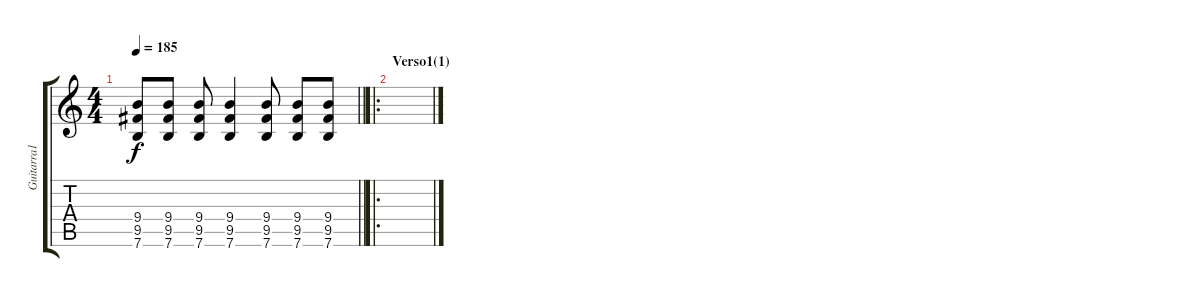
\track ("Guitarra1" "Guitarra1") {instrument acousticguitarsteel}
\staff {score tabs}
\tuning (E4 B3 G3 D3 A2 E2) {hide}
\ts (4 4)
\tempo 185
\clef g2
\barLineRight lightlight
\ks c
(9.4{t} 9.5{t} 7.6{t}).8{dy f} (9.4 9.5 7.6).8 (9.4 9.5 7.6).8 (9.4 9.5 7.6).4 (9.4 9.5 7.6).8 (9.4 9.5 7.6).8 (9.4 9.5 7.6).8 |
\ro
\section ("" "Verso1(1)")
